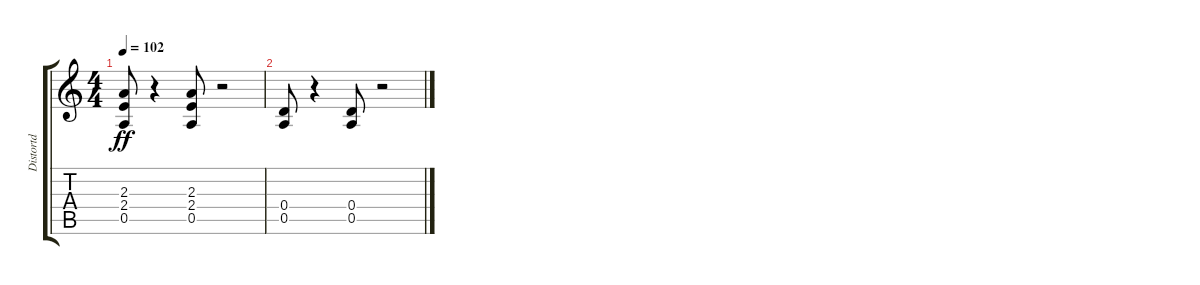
\track ("Distortd" "Distortd") {instrument distortionguitar}
\staff {score tabs}
\tuning (E4 B3 G3 D3 A2 E2) {hide}
\ts (4 4)
\tempo 102
\clef g2
\ks c
(2.3 2.4 0.5).8{dy ff} r.4 (2.3 2.4 0.5).8 r.2 |
(0.4 0.5).8 r.4 (0.4 0.5).8 r.2
